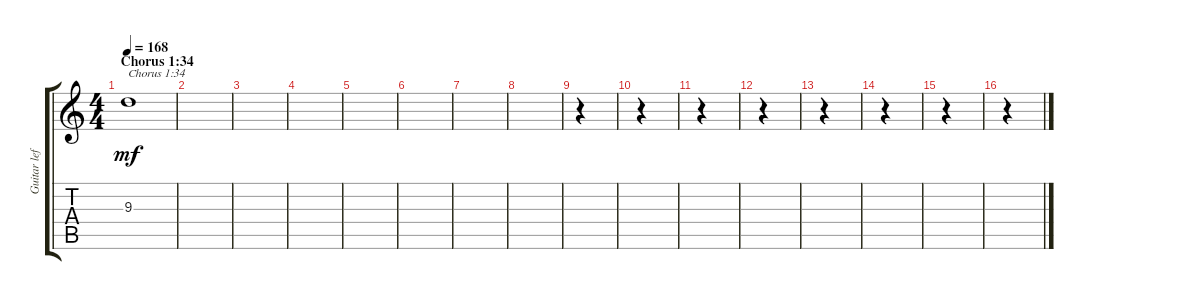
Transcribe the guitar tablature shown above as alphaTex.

\track ("Guitar left Harmony" "Guitar lef") {instrument distortionguitar}
\staff {score tabs}
\tuning (D4 A3 F3 C3 G2 D2) {hide}
\ts (4 4)
\section ("" "Chorus 1:34")
\tempo 168
\clef g2
\ks c
9.3.1{txt "Chorus 1:34" dy mf volume 9} |
|
|
|
|
|
|
|
r.4 |
r.4 |
r.4 |
r.4 |
r.4 |
r.4 |
r.4 |
r.4
